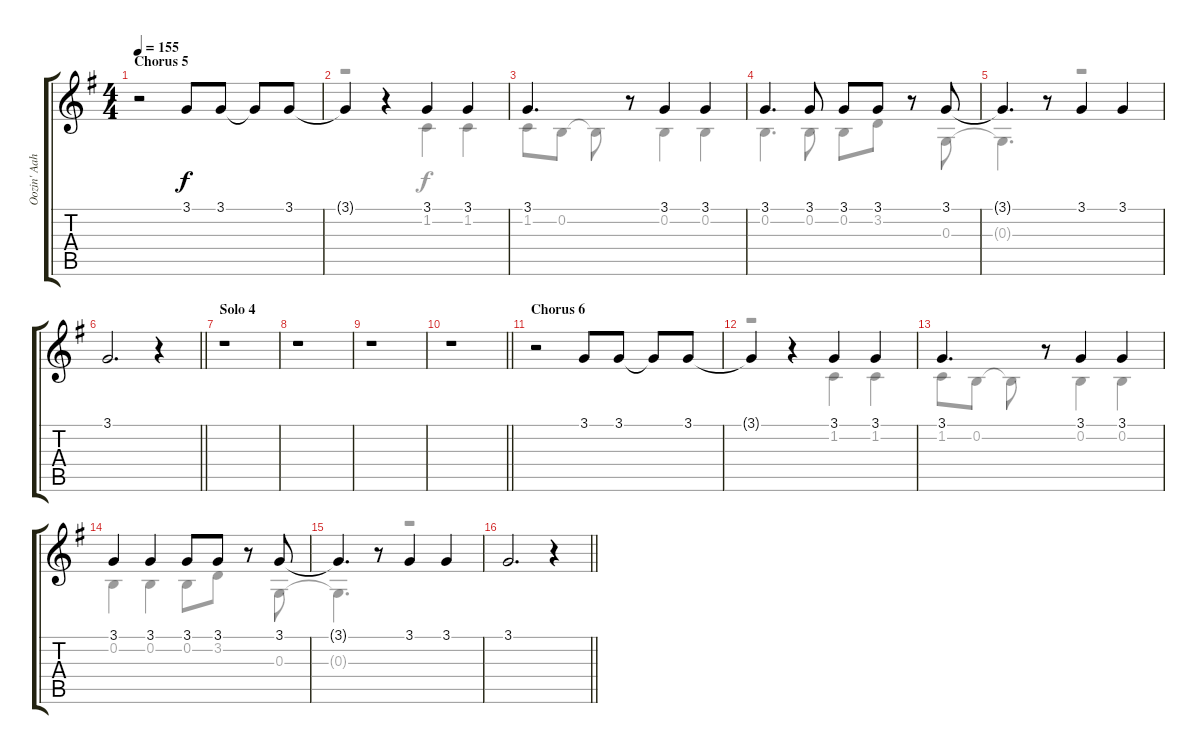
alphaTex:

\track ("Oozin' Aahs" "Oozin' Aah") {instrument choiraahs}
\staff {score tabs}
\tuning (E4 B3 G3 D3 A2 E2) {hide}
\voice
\ts (4 4)
\section ("" "Chorus 5")
\tempo 155
\clef g2
\ks g
r.2{dy f} 3.1.8 3.1.8 3.1{t}.8 3.1.8 |
3.1{t}.4 r.4 3.1.4 3.1.4 |
3.1.4{d} r.8 3.1.4 3.1.4 |
3.1.4{d} 3.1.8 3.1.8 3.1.8 r.8 3.1.8 |
3.1{t}.4{d} r.8 3.1.4 3.1.4 |
\barLineRight lightlight
3.1.2{d} r.4 |
\section ("" "Solo 4")
r.1 |
r.1 |
r.1 |
\barLineRight lightlight
r.1 |
\section ("" "Chorus 6")
r.2 3.1.8 3.1.8 3.1{t}.8 3.1.8 |
3.1{t}.4 r.4 3.1.4 3.1.4 |
3.1.4{d} r.8 3.1.4 3.1.4 |
3.1.4 3.1.4 3.1.8 3.1.8 r.8 3.1.8 |
3.1{t}.4{d} r.8 3.1.4 3.1.4 |
\barLineRight lightlight
3.1.2{d} r.4
\voice
\clef g2
\ottava regular
\simile none
\ks g
|
r.2 1.2.4 1.2.4 |
1.2.8 0.2.8 0.2{t}.8 r.8 0.2.4 0.2.4 |
0.2.4{d} 0.2.8 0.2.8 3.2.8 r.8 0.3.8 |
0.3{t}.4{d} r.8 r.2 |
\barLineRight lightlight
|
|
|
|
\barLineRight lightlight
|
|
r.2 1.2.4 1.2.4 |
1.2.8 0.2.8 0.2{t}.8 r.8 0.2.4 0.2.4 |
0.2.4 0.2.4 0.2.8 3.2.8 r.8 0.3.8 |
0.3{t}.4{d} r.8 r.2 |
\barLineRight lightlight
